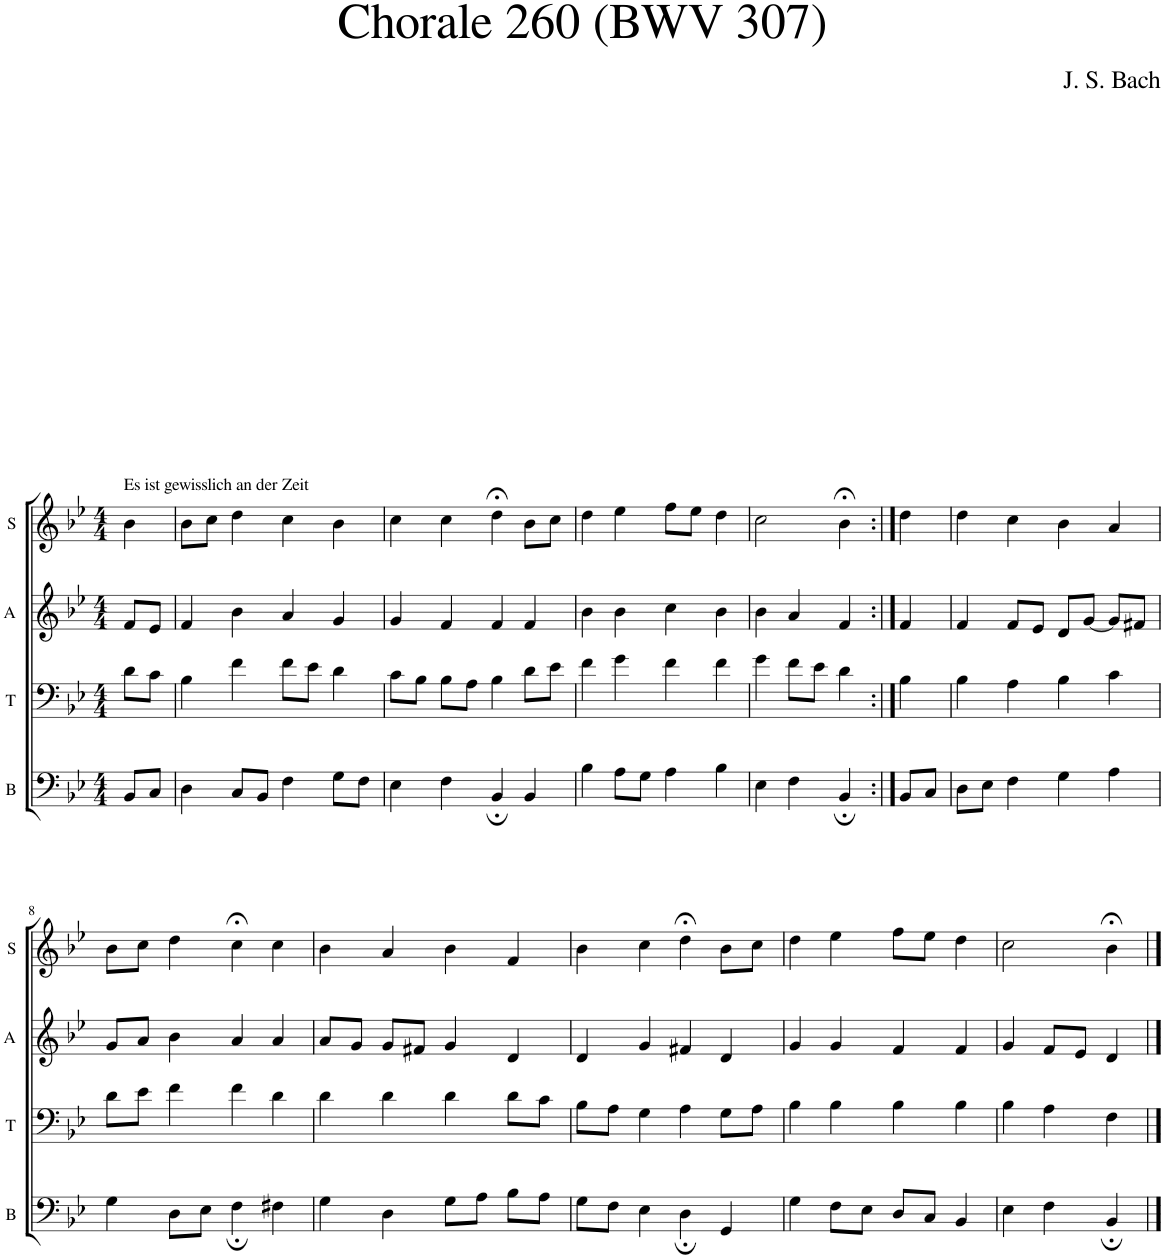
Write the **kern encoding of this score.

**kern	**kern	**kern	**kern
*part4	*part3	*part2	*part1
*staff4	*staff3	*staff2	*staff1
*I"B	*I"T	*I"A	*I"S
*I'B	*I'T	*I'A	*I'S
*clefF4	*clefF4	*clefG2	*clefG2
*k[b-e-]	*k[b-e-]	*k[b-e-]	*k[b-e-]
*M4/4	*M4/4	*M4/4	*M4/4
=1	=1	=1	=1
!	!	!	!LO:TX:a:t=Es ist gewisslich an der Zeit
8BB-/L	8d\L	8f/L	4b-\
8C/J	8c\J	8e-/J	.
=2	=2	=2	=2
4D\	4B-\	4f/	8b-\L
.	.	.	8cc\J
8C/L	4f\	4b-\	4dd\
8BB-/J	.	.	.
4F\	8f\L	4a/	4cc\
.	8e-\J	.	.
8G\L	4d\	4g/	4b-\
8F\J	.	.	.
=3	=3	=3	=3
4E-\	8c\L	4g/	4cc\
.	8B-\J	.	.
4F\	8B-\L	4f/	4cc\
.	8A\J	.	.
4BB-;/	4B-\	4f/	4dd;<\
4BB-/	8d\L	4f/	8b-\L
.	8e-\J	.	8cc\J
=4	=4	=4	=4
4B-\	4f\	4b-\	4dd\
8A\L	4g\	4b-\	4ee-\
8G\J	.	.	.
4A\	4f\	4cc\	8ff\L
.	.	.	8ee-\J
4B-\	4f\	4b-\	4dd\
=5	=5	=5	=5
4E-\	4g\	4b-\	2cc\
4F\	8f\L	4a/	.
.	8e-\J	.	.
4BB-;/	4d\	4f/	4b-;<\
=6:|!	=6:|!	=6:|!	=6:|!
8BB-/L	4B-\	4f/	4dd\
8C/J	.	.	.
=7	=7	=7	=7
8D\L	4B-\	4f/	4dd\
8E-\J	.	.	.
4F\	4A\	8f/L	4cc\
.	.	8e-/J	.
4G\	4B-\	8d/L	4b-\
.	.	[8g/J	.
4A\	4c\	8g/L]	4a/
.	.	8f#X/J	.
!!LO:LB:g=z
=8	=8	=8	=8
4G\	8d\L	8g/L	8b-\L
.	8e-\J	8a/J	8cc\J
8D\L	4f\	4b-\	4dd\
8E-\J	.	.	.
4F;\	4f\	4a/	4cc;<\
4F#X\	4d\	4a/	4cc\
=9	=9	=9	=9
4G\	4d\	8a/L	4b-\
.	.	8g/J	.
4D\	4d\	8g/L	4a/
.	.	8f#X/J	.
8G\L	4d\	4g/	4b-\
8A\J	.	.	.
8B-\L	8d\L	4d/	4f/
8A\J	8c\J	.	.
=10	=10	=10	=10
8G\L	8B-\L	4d/	4b-\
8F\J	8A\J	.	.
4E-\	4G\	4g/	4cc\
4D;\	4A\	4f#X/	4dd;<\
4GG/	8G\L	4d/	8b-\L
.	8A\J	.	8cc\J
=11	=11	=11	=11
4G\	4B-\	4g/	4dd\
8F\L	4B-\	4g/	4ee-\
8E-\J	.	.	.
8D/L	4B-\	4f/	8ff\L
8C/J	.	.	8ee-\J
4BB-/	4B-\	4f/	4dd\
=12	=12	=12	=12
4E-\	4B-\	4g/	2cc\
4F\	4A\	8f/L	.
.	.	8e-/J	.
4BB-;/	4F\	4d/	4b-;<\
==	==	==	==
*-	*-	*-	*-
